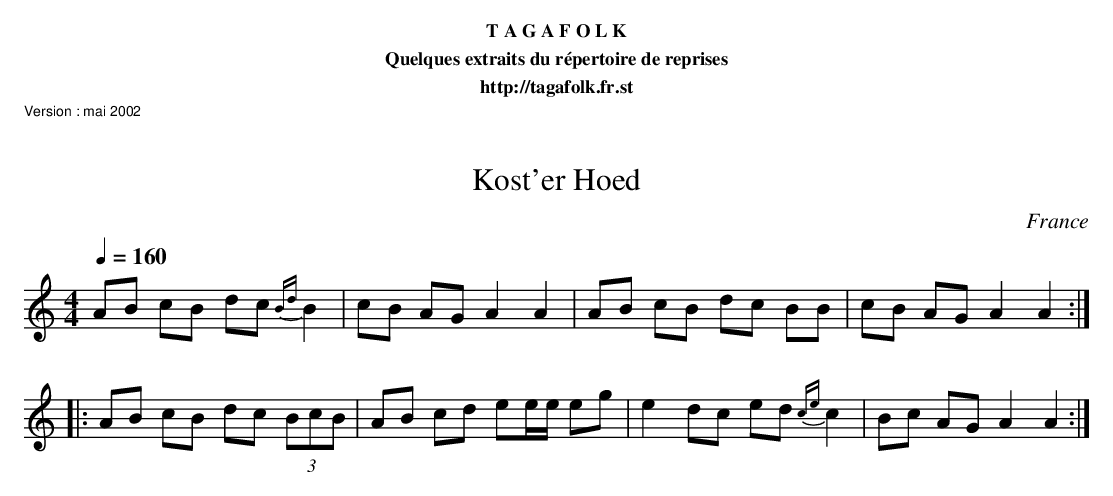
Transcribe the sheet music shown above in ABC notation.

X:1
T:Kost'er Hoed
O:France
M:4/4
L:1/8
Q:1/4=160
K:C
AB cB dc {Bd}B2 | cB AG A2A2 | AB cB dc BB | cB AG A2A2 ::
AB cB dc (3BcB | AB cd ee/e/ eg | e2 dc ed {ce}c2 | Bc AG A2A2 :|
